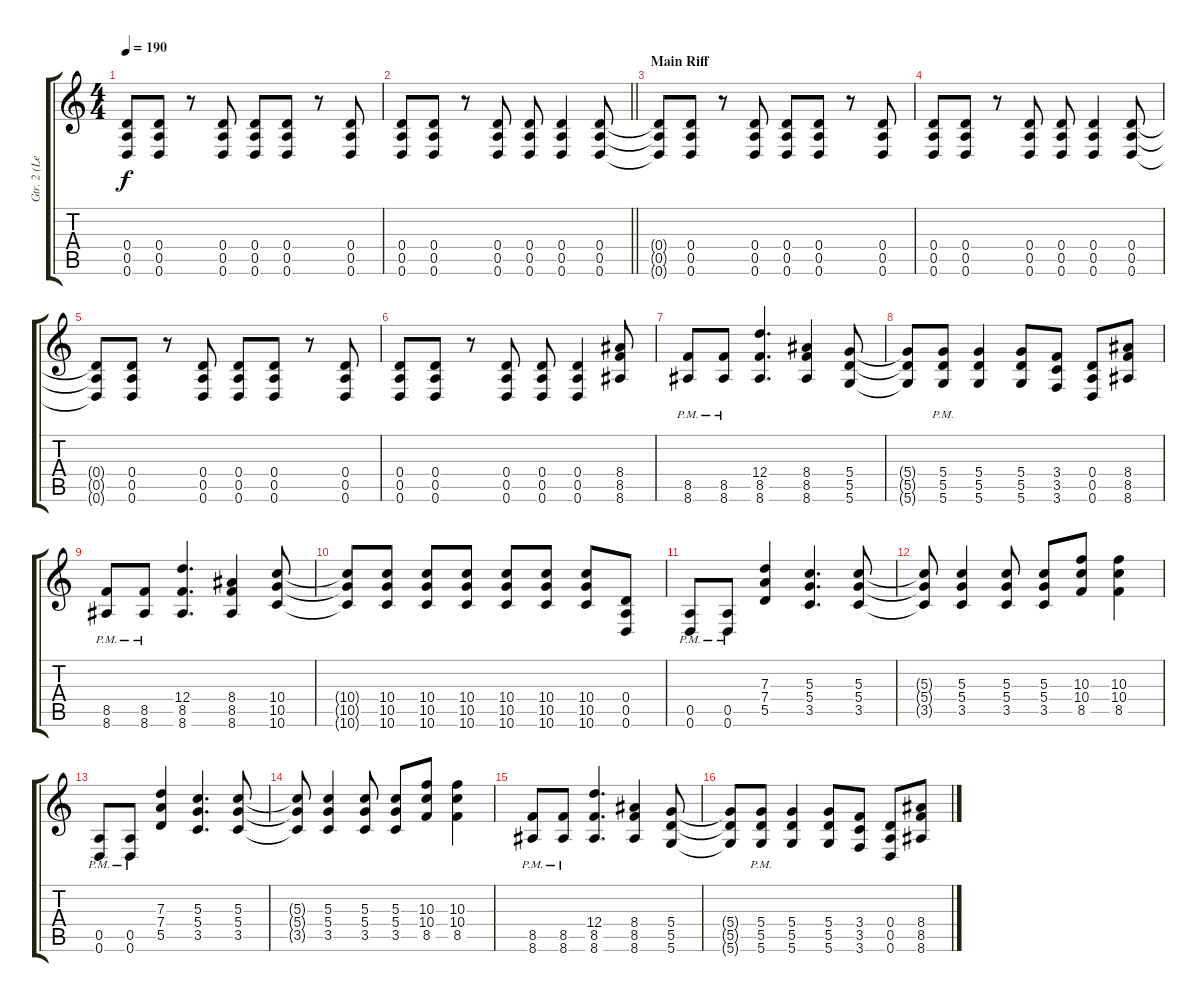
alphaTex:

\track ("Gtr. 2 (Lead)" "Gtr. 2 (Le") {instrument distortionguitar}
\staff {score tabs}
\tuning (E4 B3 G3 D3 A2 D2) {hide}
\ts (4 4)
\tempo 190
\clef g2
\ks c
(0.4{t} 0.5{t} 0.6{t}).8{dy f} (0.4 0.5 0.6).8 r.8 (0.4 0.5 0.6).8 (0.4 0.5 0.6).8 (0.4 0.5 0.6).8 r.8 (0.4 0.5 0.6).8 |
\barLineRight lightlight
(0.4 0.5 0.6).8 (0.4 0.5 0.6).8 r.8 (0.4 0.5 0.6).8 (0.4 0.5 0.6).8 (0.4 0.5 0.6).4 (0.4 0.5 0.6).8 |
\section ("" "Main Riff")
(0.4{t} 0.5{t} 0.6{t}).8 (0.4 0.5 0.6).8 r.8 (0.4 0.5 0.6).8 (0.4 0.5 0.6).8 (0.4 0.5 0.6).8 r.8 (0.4 0.5 0.6).8 |
(0.4 0.5 0.6).8 (0.4 0.5 0.6).8 r.8 (0.4 0.5 0.6).8 (0.4 0.5 0.6).8 (0.4 0.5 0.6).4 (0.4 0.5 0.6).8 |
(0.4{t} 0.5{t} 0.6{t}).8 (0.4 0.5 0.6).8 r.8 (0.4 0.5 0.6).8 (0.4 0.5 0.6).8 (0.4 0.5 0.6).8 r.8 (0.4 0.5 0.6).8 |
(0.4 0.5 0.6).8 (0.4 0.5 0.6).8 r.8 (0.4 0.5 0.6).8 (0.4 0.5 0.6).8 (0.4 0.5 0.6).4 (8.4 8.5 8.6).8 |
(8.5{pm} 8.6{pm}).8 (8.5{pm} 8.6{pm}).8 (12.4 8.5 8.6).4{d} (8.4 8.5 8.6).4 (5.4 5.5 5.6).8 |
(5.4{t} 5.5{t} 5.6{t}).8 (5.4{pm} 5.5{pm} 5.6{pm}).8 (5.4 5.5 5.6).4 (5.4 5.5 5.6).8 (3.4 3.5 3.6).8 (0.4 0.5 0.6).8 (8.4 8.5 8.6).8 |
(8.5{pm} 8.6{pm}).8 (8.5{pm} 8.6{pm}).8 (12.4 8.5 8.6).4{d} (8.4 8.5 8.6).4 (10.4 10.5 10.6).8 |
(10.4{t} 10.5{t} 10.6{t}).8 (10.4 10.5 10.6).8 (10.4 10.5 10.6).8 (10.4 10.5 10.6).8 (10.4 10.5 10.6).8 (10.4 10.5 10.6).8 (10.4 10.5 10.6).8 (0.4 0.5 0.6).8 |
(0.5{pm} 0.6{pm}).8 (0.5{pm} 0.6{pm}).8 (7.3 7.4 5.5).4 (5.3 5.4 3.5).4{d} (5.3 5.4 3.5).8 |
(5.3{t} 5.4{t} 3.5{t}).8 (5.3 5.4 3.5).4 (5.3 5.4 3.5).8 (5.3 5.4 3.5).8 (10.3 10.4 8.5).8 (10.3 10.4 8.5).4 |
(0.5{pm} 0.6{pm}).8 (0.5{pm} 0.6{pm}).8 (7.3 7.4 5.5).4 (5.3 5.4 3.5).4{d} (5.3 5.4 3.5).8 |
(5.3{t} 5.4{t} 3.5{t}).8 (5.3 5.4 3.5).4 (5.3 5.4 3.5).8 (5.3 5.4 3.5).8 (10.3 10.4 8.5).8 (10.3 10.4 8.5).4 |
(8.5{pm} 8.6{pm}).8 (8.5{pm} 8.6{pm}).8 (12.4 8.5 8.6).4{d} (8.4 8.5 8.6).4 (5.4 5.5 5.6).8 |
(5.4{t} 5.5{t} 5.6{t}).8 (5.4{pm} 5.5{pm} 5.6{pm}).8 (5.4 5.5 5.6).4 (5.4 5.5 5.6).8 (3.4 3.5 3.6).8 (0.4 0.5 0.6).8 (8.4 8.5 8.6).8
